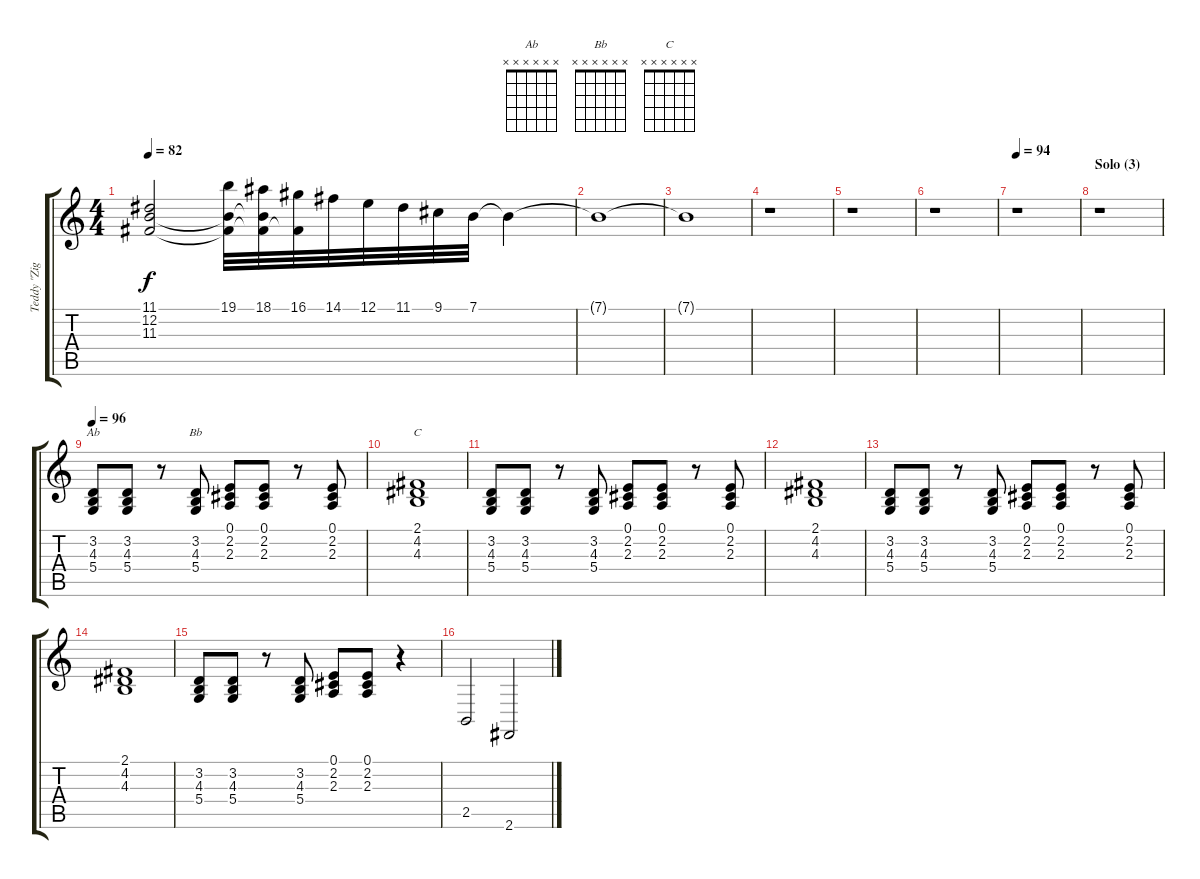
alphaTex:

\track ("Teddy \"Zig Zag\"" "Teddy \"Zig") {instrument synthstrings1}
\staff {score tabs}
\tuning (E4 B3 G3 D3 A2 E2) {hide}
\chord ("Ab" x x x x x x)
\chord ("Bb" x x x x x x)
\chord ("C" x x x x x x)
\ts (4 4)
\tempo 82
\clef g2
\ks c
(11.1 12.2 11.3).2{dy f} (19.1 12.2{t} 11.3{t}).32 (18.1 12.2{t} 11.3{t}).32 (16.1 11.3{t}).32 14.1.32 12.1.32 11.1.32 9.1.32 7.1.32 7.1{t}.4 |
7.1{t}.1 |
7.1{t}.1 |
r.1 |
r.1 |
r.1 |
\tempo 94
r.1 |
\section ("" "Solo (3)")
r.1 |
\tempo 96
(3.2 4.3 5.4).8{ch "Ab" volume 10 instrument synthstrings1} (3.2 4.3 5.4).8 r.8 (3.2 4.3 5.4).8{ch "Bb"} (0.1 2.2 2.3).8 (0.1 2.2 2.3).8 r.8 (0.1 2.2 2.3).8 |
(2.1 4.2 4.3).1{ch "C"} |
(3.2 4.3 5.4).8 (3.2 4.3 5.4).8 r.8 (3.2 4.3 5.4).8 (0.1 2.2 2.3).8 (0.1 2.2 2.3).8 r.8 (0.1 2.2 2.3).8 |
(2.1 4.2 4.3).1 |
(3.2 4.3 5.4).8 (3.2 4.3 5.4).8 r.8 (3.2 4.3 5.4).8 (0.1 2.2 2.3).8 (0.1 2.2 2.3).8 r.8 (0.1 2.2 2.3).8 |
(2.1 4.2 4.3).1 |
(3.2 4.3 5.4).8 (3.2 4.3 5.4).8 r.8 (3.2 4.3 5.4).8 (0.1 2.2 2.3).8 (0.1 2.2 2.3).8 r.4 |
2.5.2 2.6.2
